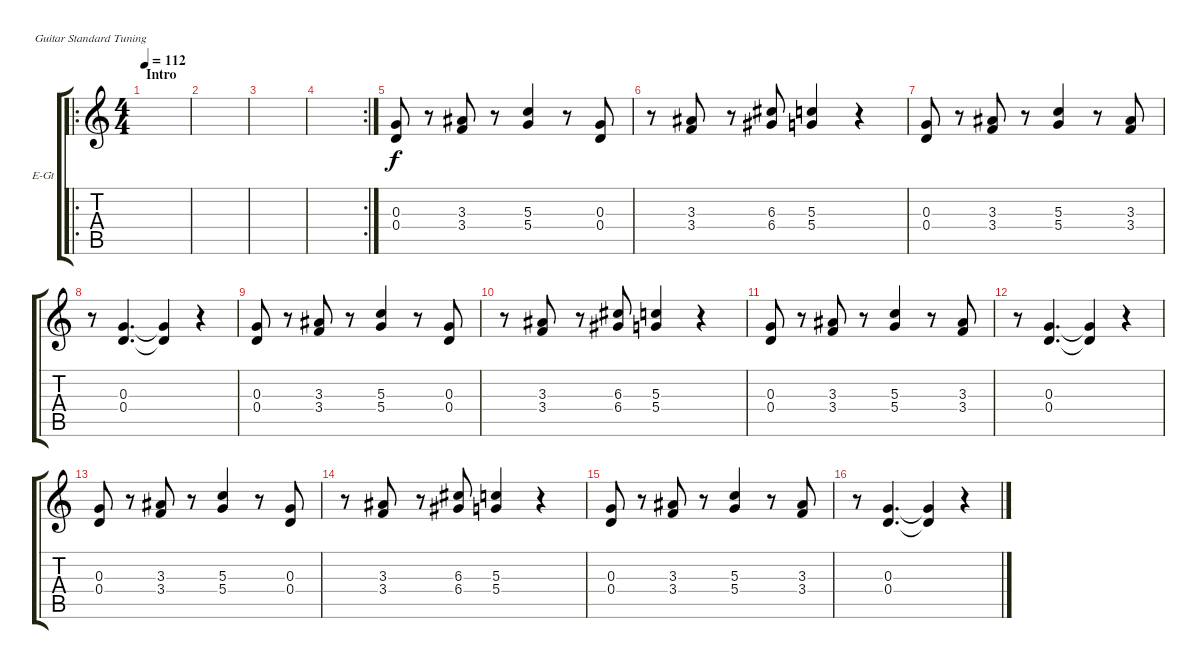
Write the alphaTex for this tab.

\defaultSystemsLayout 4
\bracketExtendMode groupsimilarinstruments
\firstSystemTrackNameOrientation horizontal
\otherSystemsTrackNameOrientation horizontal
\track ("Overdrive Guitar" "E-Gt") {instrument overdrivenguitar}
\staff {score tabs}
\tuning (E4 B3 G3 D3 A2 E2)
\ro
\ts (4 4)
\section ("" "Intro")
\tempo 112
\clef g2
\scale
0.512
\ks c
|
\scale
0.244 |
\scale
0.244 |
\rc 2
\scale
0.354497 |
(0.4 0.3).8 r.8 (3.3 3.4).8 r.8 (5.3 5.4).4 r.8 (0.4 0.3).8 |
r.8 (3.3 3.4).8 r.8 (6.3 6.4).8 (5.3 5.4).4 r.4 |
(0.4 0.3).8 r.8 (3.3 3.4).8 r.8 (5.3 5.4).4 r.8 (3.3 3.4).8 |
r.8 (0.4 0.3).4{d} (0.4{t} 0.3{t}).4 r.4 |
\scale
0.322751 (0.4 0.3).8 r.8 (3.3 3.4).8 r.8 (5.3 5.4).4 r.8 (0.4 0.3).8 |
\scale
0.322751 r.8 (3.3 3.4).8 r.8 (6.3 6.4).8 (5.3 5.4).4 r.4 |
(0.4 0.3).8 r.8 (3.3 3.4).8 r.8 (5.3 5.4).4 r.8 (3.3 3.4).8 |
r.8 (0.4 0.3).4{d} (0.4{t} 0.3{t}).4 r.4 |
(0.4 0.3).8 r.8 (3.3 3.4).8 r.8 (5.3 5.4).4 r.8 (0.4 0.3).8 |
r.8 (3.3 3.4).8 r.8 (6.3 6.4).8 (5.3 5.4).4 r.4 |
(0.4 0.3).8 r.8 (3.3 3.4).8 r.8 (5.3 5.4).4 r.8 (3.3 3.4).8 |
r.8 (0.4 0.3).4{d} (0.4{t} 0.3{t}).4 r.4
